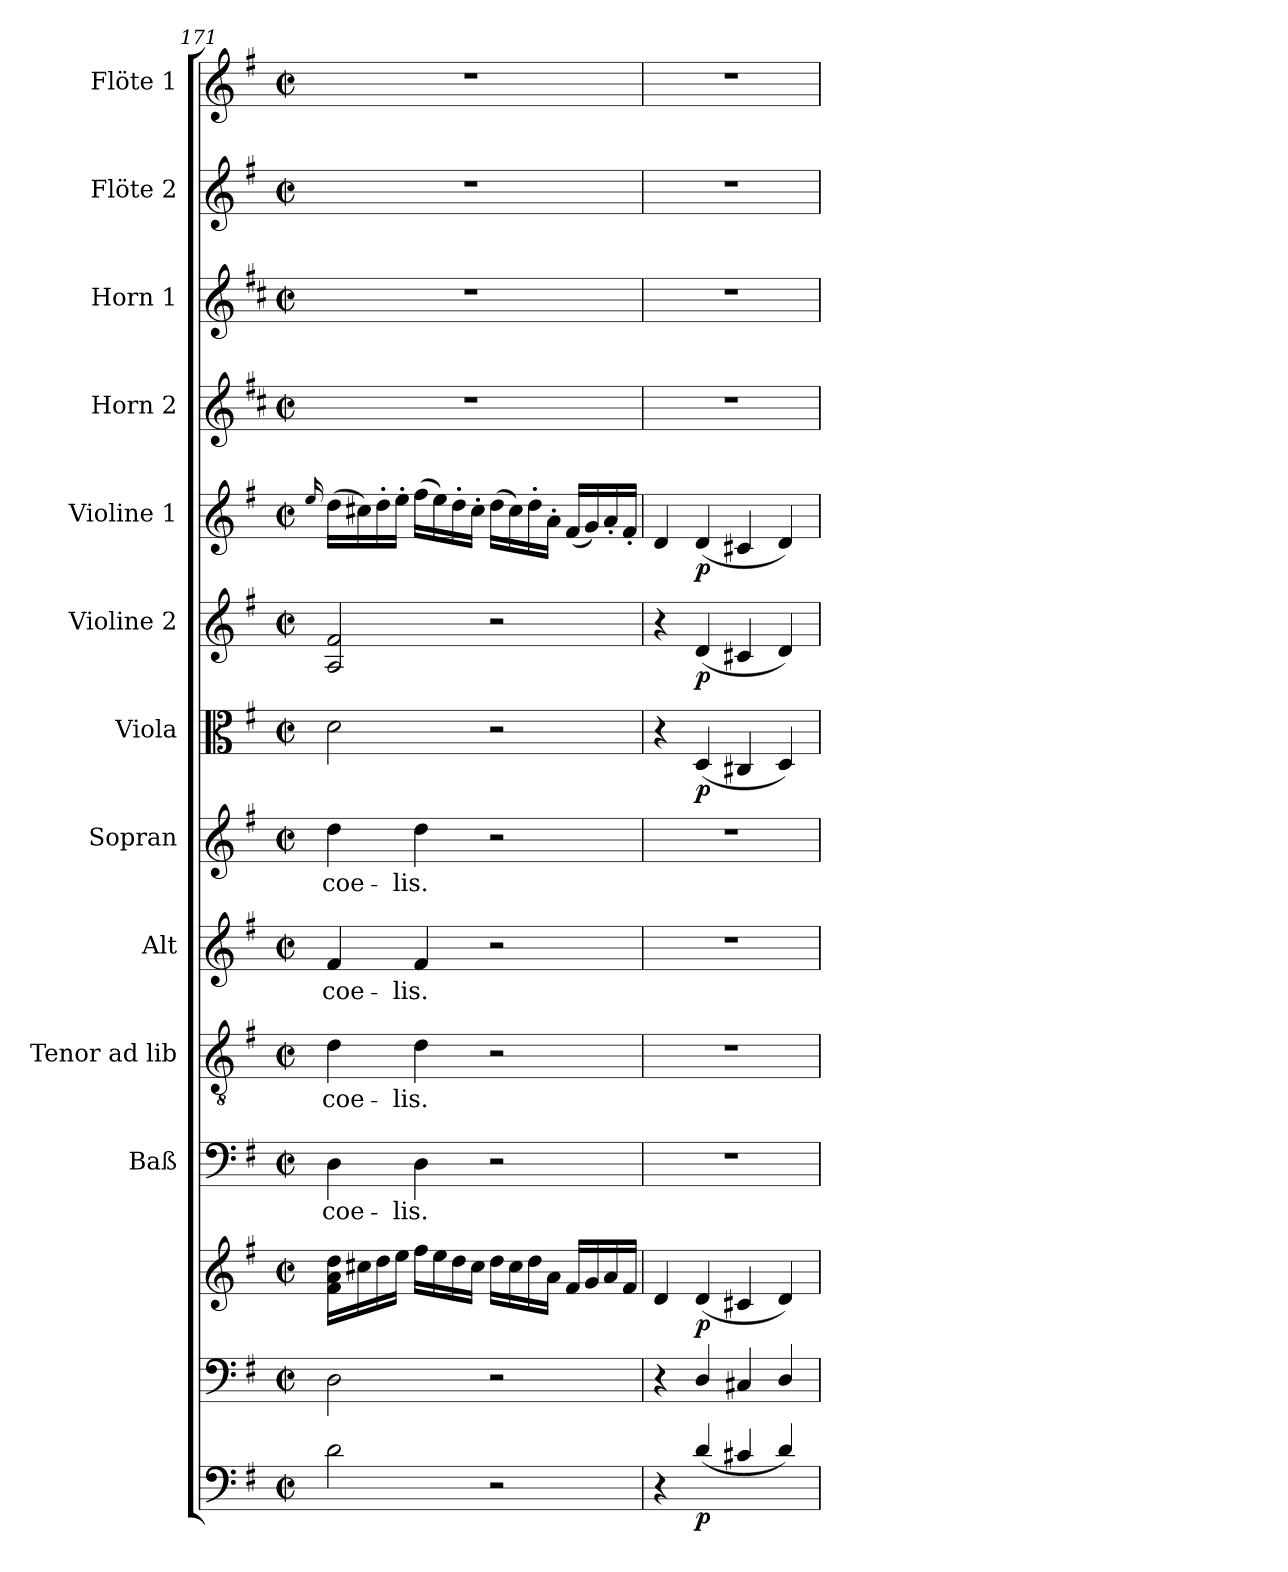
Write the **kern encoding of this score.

**kern	**dynam	**kern	**kern	**dynam	**kern	**text	**kern	**text	**kern	**text	**kern	**text	**kern	**dynam	**kern	**dynam	**kern	**dynam	**kern	**kern	**kern	**kern
*part13	*part13	*part12	*part12	*part12	*part11	*part11	*part10	*part10	*part9	*part9	*part8	*part8	*part7	*part7	*part6	*part6	*part5	*part5	*part4	*part3	*part2	*part1
*staff14	*staff14	*staff13	*staff12	*staff12/13	*staff11	*staff11	*staff10	*staff10	*staff9	*staff9	*staff8	*staff8	*staff7	*staff7	*staff6	*staff6	*staff5	*staff5	*staff4	*staff3	*staff2	*staff1
*	*	*	*	*	*I"Baß	*	*I"Tenor ad lib	*	*I"Alt	*	*I"Sopran	*	*I"Viola	*	*I"Violine 2	*	*I"Violine 1	*	*I"Horn 2	*I"Horn 1	*I"Flöte 2	*I"Flöte 1
*	*	*	*	*	*I'Baß	*	*I'Ten	*	*I'Alt	*	*I'Sop	*	*I'Vla.	*	*I'Vln. 2	*	*I'Vln. 1	*	*I'Hrn. 2	*I'Hrn. 1	*I'Fl. 2	*I'Fl. 1
*clefF4	*	*clefF4	*clefG2	*	*clefF4	*	*clefGv2	*	*clefG2	*	*clefG2	*	*clefC3	*	*clefG2	*	*clefG2	*	*clefG2	*clefG2	*clefG2	*clefG2
*ITrd7c12	*	*	*	*	*	*	*	*	*	*	*	*	*	*	*	*	*	*	*ITrd4c7	*ITrd4c7	*	*
*k[f#]	*	*k[f#]	*k[f#]	*	*k[f#]	*	*k[f#]	*	*k[f#]	*	*k[f#]	*	*k[f#]	*	*k[f#]	*	*k[f#]	*	*k[f#]	*k[f#]	*k[f#]	*k[f#]
*G:	*	*G:	*G:	*	*G:	*	*G:	*	*G:	*	*G:	*	*G:	*	*G:	*	*G:	*	*G:	*G:	*G:	*G:
*M2/2	*	*M2/2	*M2/2	*	*M2/2	*	*M2/2	*	*M2/2	*	*M2/2	*	*M2/2	*	*M2/2	*	*M2/2	*	*M2/2	*M2/2	*M2/2	*M2/2
*met(c|)	*	*met(c|)	*met(c|)	*	*met(c|)	*	*met(c|)	*	*met(c|)	*	*met(c|)	*	*met(c|)	*	*met(c|)	*	*met(c|)	*	*met(c|)	*met(c|)	*met(c|)	*met(c|)
=171	=171	=171	=171	=171	=171	=171	=171	=171	=171	=171	=171	=171	=171	=171	=171	=171	=171	=171	=171	=171	=171	=171
.	.	.	.	.	.	.	.	.	.	.	.	.	.	.	.	.	16qqee/	.	.	.	.	.
!	!	!	!	!	!	!LO:LY:b	!	!LO:LY:b	!	!LO:LY:b	!	!LO:LY:b	!	!	!	!	!	!	!	!	!	!
2D\	.	2D\	16f#\ 16a\ 16dd\LL	.	4D\	coe-	4d\	coe-	4f#/	coe-	4dd\	coe-	2d\	.	2A/ 2f#/	.	(>16dd\LL	.	1r	1r	1r	1r
.	.	.	16cc#X\	.	.	.	.	.	.	.	.	.	.	.	.	.	16cc#X\)	.	.	.	.	.
.	.	.	16dd\	.	.	.	.	.	.	.	.	.	.	.	.	.	16dd'>\	.	.	.	.	.
.	.	.	16ee\JJ	.	.	.	.	.	.	.	.	.	.	.	.	.	16ee'>\JJ	.	.	.	.	.
!	!	!	!	!	!	!LO:LY:b	!	!LO:LY:b	!	!LO:LY:b	!	!LO:LY:b	!	!	!	!	!	!	!	!	!	!
.	.	.	16ff#\LL	.	4D\	-lis.	4d\	-lis.	4f#/	-lis.	4dd\	-lis.	.	.	.	.	(>16ff#\LL	.	.	.	.	.
.	.	.	16ee\	.	.	.	.	.	.	.	.	.	.	.	.	.	16ee\)	.	.	.	.	.
.	.	.	16dd\	.	.	.	.	.	.	.	.	.	.	.	.	.	16dd'>\	.	.	.	.	.
.	.	.	16cc#\JJ	.	.	.	.	.	.	.	.	.	.	.	.	.	16cc#'>\JJ	.	.	.	.	.
2r	.	2r	16dd\LL	.	2r	.	2r	.	2r	.	2r	.	2r	.	2r	.	(>16dd\LL	.	.	.	.	.
.	.	.	16cc#\	.	.	.	.	.	.	.	.	.	.	.	.	.	16cc#\)	.	.	.	.	.
.	.	.	16dd\	.	.	.	.	.	.	.	.	.	.	.	.	.	16dd'>\	.	.	.	.	.
.	.	.	16a\JJ	.	.	.	.	.	.	.	.	.	.	.	.	.	16a'>\JJ	.	.	.	.	.
.	.	.	16f#/LL	.	.	.	.	.	.	.	.	.	.	.	.	.	(<16f#/LL	.	.	.	.	.
.	.	.	16g/	.	.	.	.	.	.	.	.	.	.	.	.	.	16g/)	.	.	.	.	.
.	.	.	16a/	.	.	.	.	.	.	.	.	.	.	.	.	.	16a'</	.	.	.	.	.
.	.	.	16f#/JJ	.	.	.	.	.	.	.	.	.	.	.	.	.	16f#'</JJ	.	.	.	.	.
!!LO:PB:g=z
=172	=172	=172	=172	=172	=172	=172	=172	=172	=172	=172	=172	=172	=172	=172	=172	=172	=172	=172	=172	=172	=172	=172
4r	.	4r	4d/	.	1r	.	1r	.	1r	.	1r	.	4r	.	4r	.	4d/	.	1r	1r	1r	1r
!	!LO:DY:b	!	!	!LO:DY:b	!	!	!	!	!	!	!	!	!	!LO:DY:b	!	!LO:DY:b	!	!LO:DY:b	!	!	!	!
(<4D/	p	4D/	(<4d/	p	.	.	.	.	.	.	.	.	(<4D/	p	(<4d/	p	(<4d/	p	.	.	.	.
4C#X/	.	4C#X/	4c#X/	.	.	.	.	.	.	.	.	.	4C#X/	.	4c#X/	.	4c#X/	.	.	.	.	.
4D/)	.	4D/	4d/)	.	.	.	.	.	.	.	.	.	4D/)	.	4d/)	.	4d/)	.	.	.	.	.
=	=	=	=	=	=	=	=	=	=	=	=	=	=	=	=	=	=	=	=	=	=	=
*-	*-	*-	*-	*-	*-	*-	*-	*-	*-	*-	*-	*-	*-	*-	*-	*-	*-	*-	*-	*-	*-	*-
